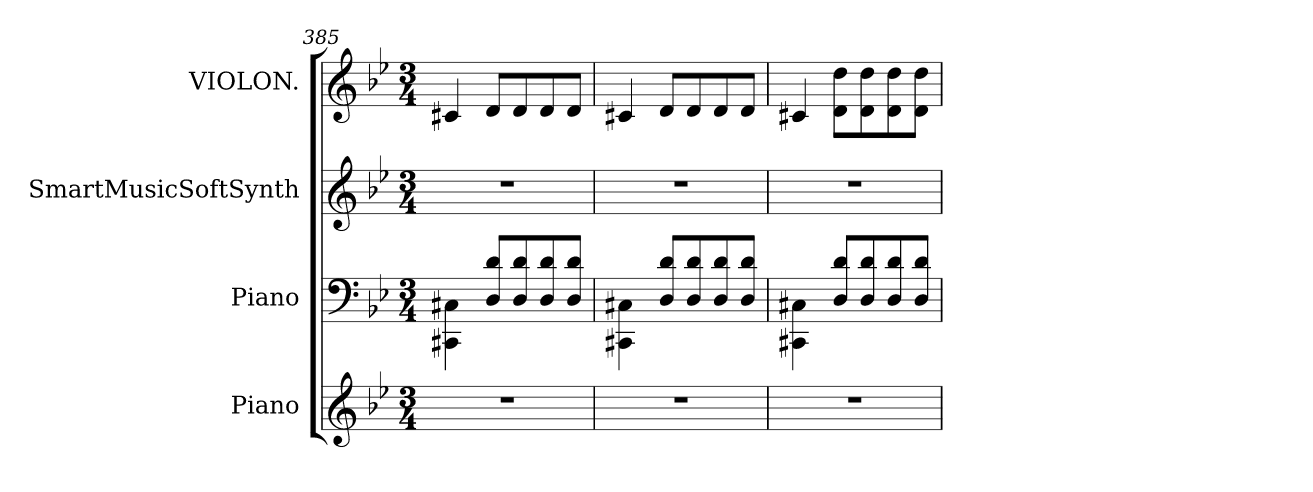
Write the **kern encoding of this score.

**kern	**kern	**kern	**kern
*part4	*part3	*part2	*part1
*staff4	*staff3	*staff2	*staff1
*I"Piano	*I"Piano	*I"SmartMusicSoftSynth	*I"VIOLON.
*I'P.	*	*	*
*clefG2	*clefF4	*clefG2	*clefG2
*k[b-e-]	*k[b-e-]	*k[b-e-]	*k[b-e-]
*M3/4	*M3/4	*M3/4	*M3/4
=385	=385	=385	=385
2.r	4CC#X\ 4C#X\	2.r	4c#X/
.	8D/ 8d/L	.	8d/L
.	8D/ 8d/	.	8d/
.	8D/ 8d/	.	8d/
.	8D/ 8d/J	.	8d/J
!!LO:LB:g=z
=386	=386	=386	=386
2.r	4CC#X\ 4C#X\	2.r	4c#X/
.	8D/ 8d/L	.	8d/L
.	8D/ 8d/	.	8d/
.	8D/ 8d/	.	8d/
.	8D/ 8d/J	.	8d/J
=387	=387	=387	=387
2.r	4CC#X\ 4C#X\	2.r	4c#X/
.	8D/ 8d/L	.	8d\ 8dd\L
.	8D/ 8d/	.	8d\ 8dd\
.	8D/ 8d/	.	8d\ 8dd\
.	8D/ 8d/J	.	8d\ 8dd\J
=	=	=	=
*-	*-	*-	*-
